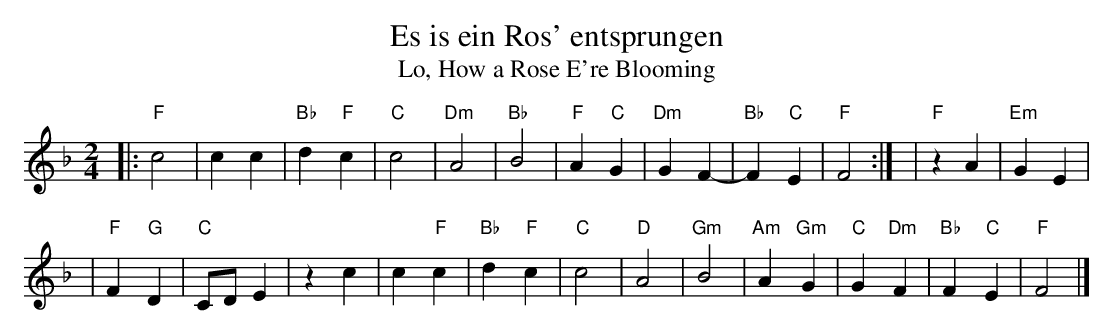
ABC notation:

X:1
T: Es is ein Ros' entsprungen
T: Lo, How a Rose E're Blooming
M: 2/4
L: 1/4
K: F
|: "F"c2 | cc \
| "Bb"d"F"c | "C"c2 \
| "Dm"A2 | "Bb"B2 \
| "F"A"C"G | "Dm"GF- \
| "Bb"F"C"E | "F"F2 :| \
| "F"zA | "Em"GE |
| "F"F"G"D | "C"C/D/E \
| zc | c"F"c \
| "Bb"d"F"c | "C"c2 \
| "D"A2 | "Gm"B2 \
| "Am"A"Gm"G | "C"G"Dm"F \
| "Bb"F"C"E | "F"F2 |]
